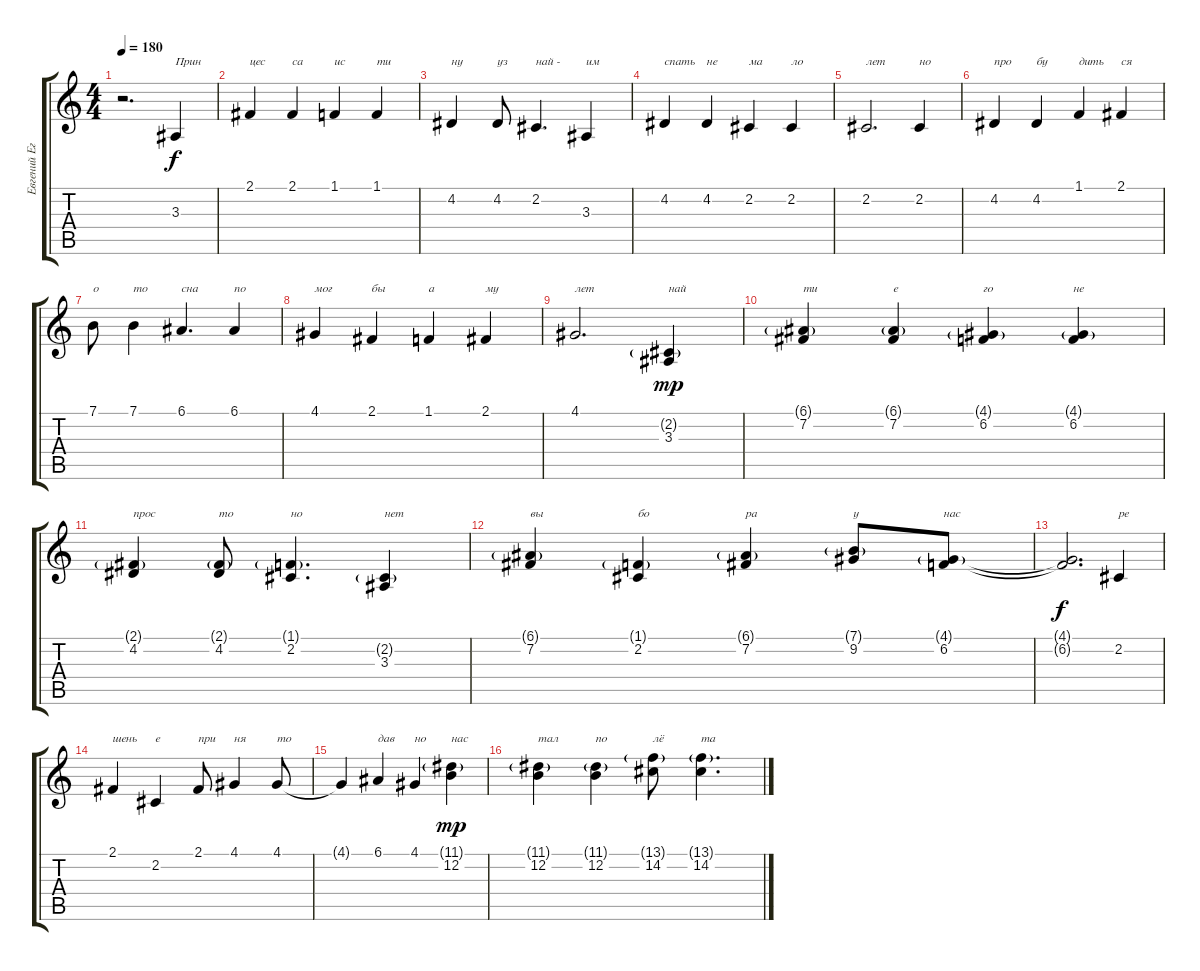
\track ("Евгений Егоров" "Евгений Ег") {instrument violin}
\staff {score tabs}
\tuning (E4 B3 G3 D3 A2 E2) {hide}
\ts (4 4)
\tempo 180
\clef g2
\ks c
r.2{d dy mp} 3.3.4{txt "Прин" dy f} |
2.1.4{txt "цес"} 2.1.4{txt "са"} 1.1.4{txt "ис"} 1.1.4{txt "ти"} |
4.2.4{txt "ну"} 4.2.8{txt "уз"} 2.2.4{d txt "най -"} 3.3.4{txt "им"} |
4.2.4{txt "спать"} 4.2.4{txt "не"} 2.2.4{txt "ма"} 2.2.4{txt "ло"} |
2.2.2{d txt "лет"} 2.2.4{txt "но"} |
4.2.4{txt "про"} 4.2.4{txt "бу"} 1.1.4{txt "дить"} 2.1.4{txt "ся"} |
7.1.8{txt "о"} 7.1.4{txt "то"} 6.1.4{d txt "сна"} 6.1.4{txt "по"} |
4.1.4{txt "мог"} 2.1.4{txt "бы"} 1.1.4{txt "а"} 2.1.4{txt "му"} |
4.1.2{d txt "лет"} (2.2{g} 3.3).4{txt "най" dy mp} |
(6.1{g} 7.2).4{txt "ти"} (6.1{g} 7.2).4{txt "е"} (4.1{g} 6.2).4{txt "го"} (4.1{g} 6.2).4{txt "не"} |
(2.1{g} 4.2).4{txt "прос"} (2.1{g} 4.2).8{txt "то"} (1.1{g} 2.2).4{d txt "но"} (2.2{g} 3.3).4{txt "нет"} |
(6.1{g} 7.2).4{txt "вы"} (1.1{g} 2.2).4{txt "бо"} (6.1{g} 7.2).4{txt "ра"} (7.1{g} 9.2).8{txt "у"} (4.1{g} 6.2).8{txt "нас"} |
(4.1{t} 6.2{t}).2{d dy f} 2.2.4{txt "ре"} |
2.1.4{txt "шень"} 2.2.4{txt "е"} 2.1.8{txt "при"} 4.1.4{txt "ня"} 4.1.8{txt "то"} |
4.1{t}.4 6.1.4{txt "дав"} 4.1.4{txt "но"} (11.1{g} 12.2).4{txt "нас" dy mp} |
(11.1{g} 12.2).4{txt "тал"} (11.1{g} 12.2).4{txt "по"} (13.1{g} 14.2).8{txt "лё"} (13.1{g} 14.2).4{d txt "та"}
